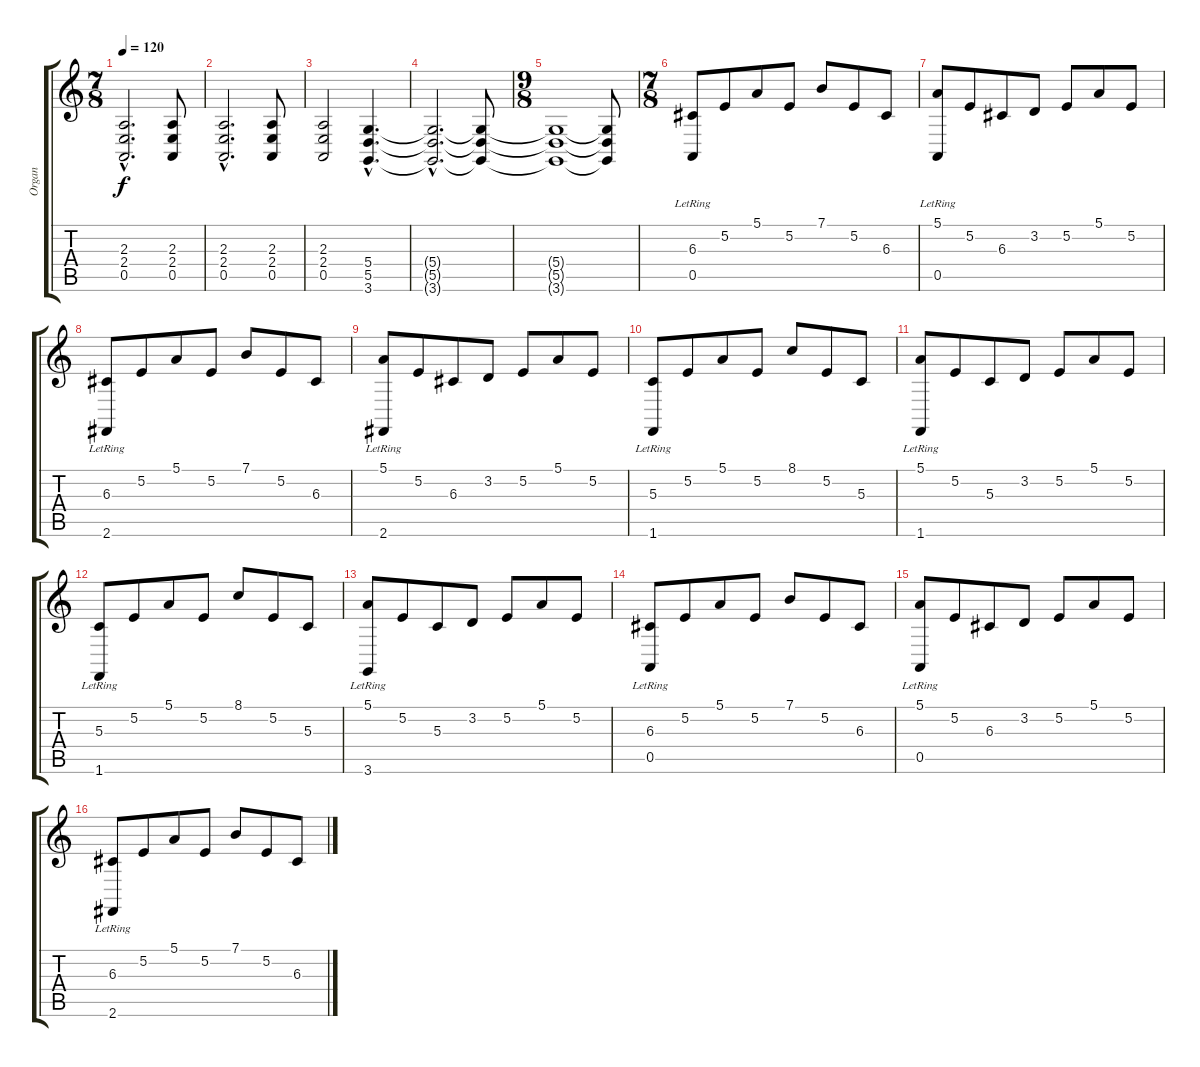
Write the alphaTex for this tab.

\track ("Organ" "Organ") {instrument drawbarorgan}
\staff {score tabs}
\tuning (E4 B3 G3 D3 A2 E2) {hide}
\ts (7 8)
\tempo 120
\clef g2
\ks c
(2.3{hac} 2.4{hac} 0.5{hac}).2{d dy f} (2.3 2.4 0.5).8 |
(2.3{hac} 2.4{hac} 0.5{hac}).2{d} (2.3 2.4 0.5).8 |
(2.3 2.4 0.5).2 (5.4{hac} 5.5{hac} 3.6{hac}).4{d} |
(5.4{hac t} 5.5{hac t} 3.6{hac t}).2{d} (5.4{t} 5.5{t} 3.6{t}).8 |
\ts (9 8)
(5.4{t} 5.5{t} 3.6{t}).1 (5.4{t} 5.5{t} 3.6{t}).8 |
\ts (7 8)
(6.3 0.5{lr}).8 5.2.8 5.1.8 5.2.8 7.1.8 5.2.8 6.3.8 |
(5.1 0.5{lr}).8 5.2.8 6.3.8 3.2.8 5.2.8 5.1.8 5.2.8 |
(6.3 2.6{lr}).8 5.2.8 5.1.8 5.2.8 7.1.8 5.2.8 6.3.8 |
(5.1 2.6{lr}).8 5.2.8 6.3.8 3.2.8 5.2.8 5.1.8 5.2.8 |
(5.3 1.6{lr}).8 5.2.8 5.1.8 5.2.8 8.1.8 5.2.8 5.3.8 |
(5.1 1.6{lr}).8 5.2.8 5.3.8 3.2.8 5.2.8 5.1.8 5.2.8 |
(5.3 1.6{lr}).8 5.2.8 5.1.8 5.2.8 8.1.8 5.2.8 5.3.8 |
(5.1 3.6{lr}).8 5.2.8 5.3.8 3.2.8 5.2.8 5.1.8 5.2.8 |
(6.3 0.5{lr}).8 5.2.8 5.1.8 5.2.8 7.1.8 5.2.8 6.3.8 |
(5.1 0.5{lr}).8 5.2.8 6.3.8 3.2.8 5.2.8 5.1.8 5.2.8 |
(6.3 2.6{lr}).8 5.2.8 5.1.8 5.2.8 7.1.8 5.2.8 6.3.8
